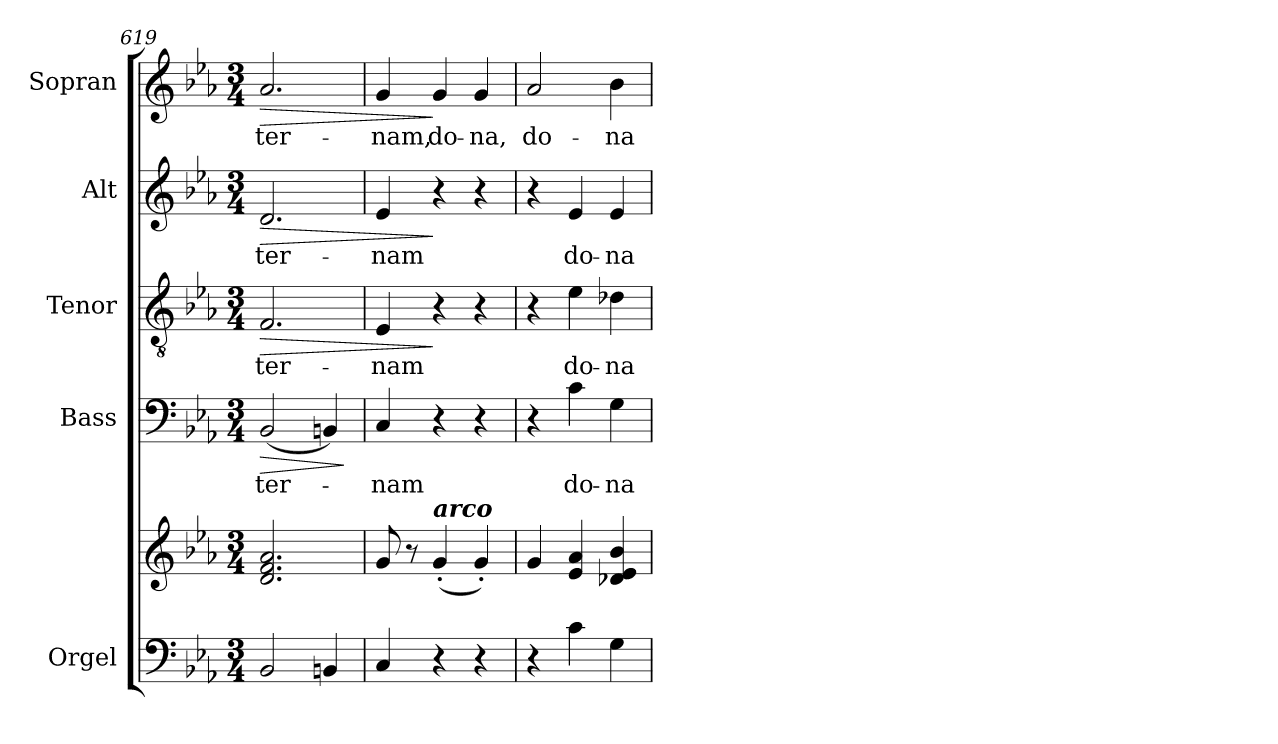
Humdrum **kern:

**kern	**kern	**kern	**text	**dynam	**kern	**text	**dynam	**kern	**text	**dynam	**kern	**text	**dynam
*part5	*part5	*part4	*part4	*part4	*part3	*part3	*part3	*part2	*part2	*part2	*part1	*part1	*part1
*staff6	*staff5	*staff4	*staff4	*staff4	*staff3	*staff3	*staff3	*staff2	*staff2	*staff2	*staff1	*staff1	*staff1
*I"Orgel	*	*I"Bass	*	*	*I"Tenor	*	*	*I"Alt	*	*	*I"Sopran	*	*
*I'Org.	*	*I'B.	*	*	*I'T.	*	*	*I'A.	*	*	*I'S.	*	*
*clefF4	*clefG2	*clefF4	*	*	*clefGv2	*	*	*clefG2	*	*	*clefG2	*	*
*k[b-e-a-]	*k[b-e-a-]	*k[b-e-a-]	*	*	*k[b-e-a-]	*	*	*k[b-e-a-]	*	*	*k[b-e-a-]	*	*
*E-:	*E-:	*E-:	*	*	*E-:	*	*	*E-:	*	*	*E-:	*	*
*M3/4	*M3/4	*M3/4	*	*	*M3/4	*	*	*M3/4	*	*	*M3/4	*	*
=619	=619	=619	=619	=619	=619	=619	=619	=619	=619	=619	=619	=619	=619
!	!	!	!LO:LY:b	!LO:HP:b	!	!LO:LY:b	!LO:HP:b	!	!LO:LY:b	!LO:HP:b	!	!LO:LY:b	!LO:HP:b
2BB-/	2.d/ 2.f/ 2.a-/	(<2BB-/	-ter-	>	2.F/	-ter-	>	2.d/	-ter-	>	2.a-/	-ter-	>
4BBn/	.	4BBn/)	.	.	.	.	.	.	.	.	.	.	.
.	.	.	.	]	.	.	.	.	.	.	.	.	.
=620	=620	=620	=620	=620	=620	=620	=620	=620	=620	=620	=620	=620	=620
!	!	!	!LO:LY:b	!	!	!LO:LY:b	!	!	!LO:LY:b	!	!	!LO:LY:b	!
4C/	8g/	4C/	-nam	.	4E-/	-nam	.	4e-/	-nam	.	4g/	-nam,	.
.	8r	.	.	.	.	.	.	.	.	.	.	.	.
!	!LO:TX:a:Bi:t=arco	!	!	!	!	!	!	!	!	!	!	!	!
!	!	!	!	!	!	!	!	!	!	!	!	!LO:LY:b	!
4r	(<4g'</	4r	.	.	4r	.	]	4r	.	]	4g/	do-	]
!	!	!	!	!	!	!	!	!	!	!	!	!LO:LY:b	!
4r	4g'</)	4r	.	.	4r	.	.	4r	.	.	4g/	-na,	.
=621	=621	=621	=621	=621	=621	=621	=621	=621	=621	=621	=621	=621	=621
!	!	!	!	!	!	!	!	!	!	!	!	!LO:LY:b	!
4r	4g/	4r	.	.	4r	.	.	4r	.	.	2a-/	do-	.
!	!	!	!LO:LY:b	!	!	!LO:LY:b	!	!	!LO:LY:b	!	!	!	!
4c\	4e-/ 4a-/	4c\	do-	.	4e-\	do-	.	4e-/	do-	.	.	.	.
!	!	!	!LO:LY:b	!	!	!LO:LY:b	!	!	!LO:LY:b	!	!	!LO:LY:b	!
4G\	4d-X/ 4e-/ 4b-/	4G\	-na	.	4d-X\	-na	.	4e-/	-na	.	4b-\	-na	.
=	=	=	=	=	=	=	=	=	=	=	=	=	=
*-	*-	*-	*-	*-	*-	*-	*-	*-	*-	*-	*-	*-	*-
